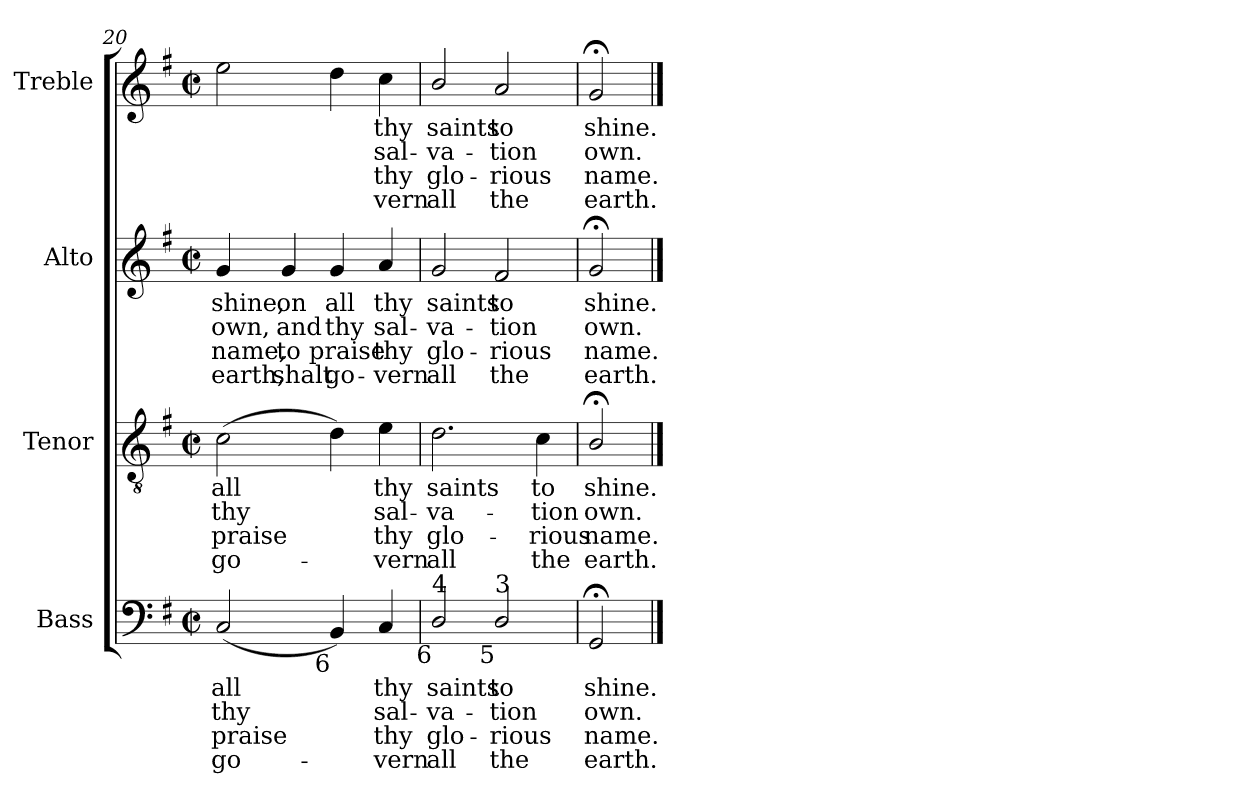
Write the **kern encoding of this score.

**kern	**text	**text	**text	**text	**kern	**text	**text	**text	**text	**kern	**text	**text	**text	**text	**kern	**text	**text	**text	**text
*part4	*part4	*part4	*part4	*part4	*part3	*part3	*part3	*part3	*part3	*part2	*part2	*part2	*part2	*part2	*part1	*part1	*part1	*part1	*part1
*staff4	*staff4	*staff4	*staff4	*staff4	*staff3	*staff3	*staff3	*staff3	*staff3	*staff2	*staff2	*staff2	*staff2	*staff2	*staff1	*staff1	*staff1	*staff1	*staff1
*I"Bass	*	*	*	*	*I"Tenor	*	*	*	*	*I"Alto	*	*	*	*	*I"Treble	*	*	*	*
*I'B.	*	*	*	*	*I'T.	*	*	*	*	*I'A.	*	*	*	*	*I'Tr.	*	*	*	*
*clefF4	*	*	*	*	*clefGv2	*	*	*	*	*clefG2	*	*	*	*	*clefG2	*	*	*	*
*	*	*	*	*	*ITrd7c12	*	*	*	*	*	*	*	*	*	*	*	*	*	*
*k[f#]	*	*	*	*	*k[f#]	*	*	*	*	*k[f#]	*	*	*	*	*k[f#]	*	*	*	*
*G:	*	*	*	*	*G:	*	*	*	*	*G:	*	*	*	*	*G:	*	*	*	*
*M2/2	*	*	*	*	*M2/2	*	*	*	*	*M2/2	*	*	*	*	*M2/2	*	*	*	*
*met(c|)	*	*	*	*	*met(c|)	*	*	*	*	*met(c|)	*	*	*	*	*met(c|)	*	*	*	*
=20	=20	=20	=20	=20	=20	=20	=20	=20	=20	=20	=20	=20	=20	=20	=20	=20	=20	=20	=20
!	!LO:LY:b:color=#000000	!LO:LY:b:color=#000000	!LO:LY:b:color=#000000	!LO:LY:b:color=#000000	!	!	!	!	!	!	!	!	!	!	!	!	!	!	!
!	!	!	!	!	!	!LO:LY:b:color=#000000	!LO:LY:b:color=#000000	!LO:LY:b:color=#000000	!LO:LY:b:color=#000000	!	!	!	!	!	!	!	!	!	!
!	!	!	!	!	!	!	!	!	!	!	!LO:LY:b:color=#000000	!LO:LY:b:color=#000000	!LO:LY:b:color=#000000	!LO:LY:b:color=#000000	!	!	!	!	!
(2Ci/	all	thy	praise	go-	(2Ci\	all	thy	praise	go-	4gi/	shine,	own,	name,	earth,	2eei\	.	.	.	.
!	!	!	!	!	!	!	!	!	!	!	!LO:LY:b:color=#000000	!LO:LY:b:color=#000000	!LO:LY:b:color=#000000	!LO:LY:b:color=#000000	!	!	!	!	!
.	.	.	.	.	.	.	.	.	.	4gi/	on	and	to	shalt	.	.	.	.	.
!LO:TX:b:rj:t=6	!	!	!	!	!	!	!	!	!	!	!	!	!	!	!	!	!	!	!
!	!	!	!	!	!	!	!	!	!	!	!LO:LY:b:color=#000000	!LO:LY:b:color=#000000	!LO:LY:b:color=#000000	!LO:LY:b:color=#000000	!	!	!	!	!
4BBi/)	.	.	.	.	4Di\)	.	.	.	.	4gi/	all	thy	praise	go-	4ddi\	.	.	.	.
!	!LO:LY:b:color=#000000	!LO:LY:b:color=#000000	!LO:LY:b:color=#000000	!LO:LY:b:color=#000000	!	!	!	!	!	!	!	!	!	!	!	!	!	!	!
!	!	!	!	!	!	!LO:LY:b:color=#000000	!LO:LY:b:color=#000000	!LO:LY:b:color=#000000	!LO:LY:b:color=#000000	!	!	!	!	!	!	!	!	!	!
!	!	!	!	!	!	!	!	!	!	!	!LO:LY:b:color=#000000	!LO:LY:b:color=#000000	!LO:LY:b:color=#000000	!LO:LY:b:color=#000000	!	!	!	!	!
!	!	!	!	!	!	!	!	!	!	!	!	!	!	!	!	!LO:LY:b:color=#000000	!LO:LY:b:color=#000000	!LO:LY:b:color=#000000	!LO:LY:b:color=#000000
4Ci/	thy	sal-	-thy	vern	4Ei\	thy	sal-	-thy	vern	4ai/	thy	sal-	-thy	vern	4cci\	thy	sal-	-thy	vern
=21	=21	=21	=21	=21	=21	=21	=21	=21	=21	=21	=21	=21	=21	=21	=21	=21	=21	=21	=21
!	!LO:LY:b:color=#000000	!LO:LY:b:color=#000000	!LO:LY:b:color=#000000	!LO:LY:b:color=#000000	!	!	!	!	!	!	!	!	!	!	!	!	!	!	!
!	!	!	!	!	!	!LO:LY:b:color=#000000	!LO:LY:b:color=#000000	!LO:LY:b:color=#000000	!LO:LY:b:color=#000000	!	!	!	!	!	!	!	!	!	!
!	!	!	!	!	!	!	!	!	!	!	!LO:LY:b:color=#000000	!LO:LY:b:color=#000000	!LO:LY:b:color=#000000	!LO:LY:b:color=#000000	!	!	!	!	!
!LO:TX:b:rj:t=6	!	!	!	!	!	!	!	!	!	!	!	!	!	!	!	!	!	!	!
!LO:TX:t=4	!	!	!	!	!	!	!	!	!	!	!	!	!	!	!	!	!	!	!
!	!	!	!	!	!	!	!	!	!	!	!	!	!	!	!	!LO:LY:b:color=#000000	!LO:LY:b:color=#000000	!LO:LY:b:color=#000000	!LO:LY:b:color=#000000
2Di/	saints	-va-	glo-	-all	2.Di\	saints	-va-	glo-	-all	2gi/	saints	-va-	glo-	-all	2bi/	saints	-va-	glo-	-all
!	!LO:LY:b:color=#000000	!LO:LY:b:color=#000000	!LO:LY:b:color=#000000	!LO:LY:b:color=#000000	!	!	!	!	!	!	!	!	!	!	!	!	!	!	!
!	!	!	!	!	!	!	!	!	!	!	!LO:LY:b:color=#000000	!LO:LY:b:color=#000000	!LO:LY:b:color=#000000	!LO:LY:b:color=#000000	!	!	!	!	!
!LO:TX:b:rj:t=5	!	!	!	!	!	!	!	!	!	!	!	!	!	!	!	!	!	!	!
!LO:TX:t=3	!	!	!	!	!	!	!	!	!	!	!	!	!	!	!	!	!	!	!
!	!	!	!	!	!	!	!	!	!	!	!	!	!	!	!	!LO:LY:b:color=#000000	!LO:LY:b:color=#000000	!LO:LY:b:color=#000000	!LO:LY:b:color=#000000
2Di/	to	-tion	rious	the	.	.	.	.	.	2f#i/	to	-tion	rious	the	2ai/	to	-tion	rious	the
!	!	!	!	!	!	!LO:LY:b:color=#000000	!LO:LY:b:color=#000000	!LO:LY:b:color=#000000	!LO:LY:b:color=#000000	!	!	!	!	!	!	!	!	!	!
.	.	.	.	.	4Ci\	to	-tion	rious	the	.	.	.	.	.	.	.	.	.	.
=22	=22	=22	=22	=22	=22	=22	=22	=22	=22	=22	=22	=22	=22	=22	=22	=22	=22	=22	=22
!	!LO:LY:b:color=#000000	!LO:LY:b:color=#000000	!LO:LY:b:color=#000000	!LO:LY:b:color=#000000	!	!	!	!	!	!	!	!	!	!	!	!	!	!	!
!	!	!	!	!	!	!LO:LY:b:color=#000000	!LO:LY:b:color=#000000	!LO:LY:b:color=#000000	!LO:LY:b:color=#000000	!	!	!	!	!	!	!	!	!	!
!	!	!	!	!	!	!	!	!	!	!	!LO:LY:b:color=#000000	!LO:LY:b:color=#000000	!LO:LY:b:color=#000000	!LO:LY:b:color=#000000	!	!	!	!	!
!	!	!	!	!	!	!	!	!	!	!	!	!	!	!	!	!LO:LY:b:color=#000000	!LO:LY:b:color=#000000	!LO:LY:b:color=#000000	!LO:LY:b:color=#000000
2GG;i/	shine.	own.	name.	earth.	2BB;i/	shine.	own.	name.	earth.	2g;i/	shine.	own.	name.	earth.	2g;i/	shine.	own.	name.	earth.
==	==	==	==	==	==	==	==	==	==	==	==	==	==	==	==	==	==	==	==
*-	*-	*-	*-	*-	*-	*-	*-	*-	*-	*-	*-	*-	*-	*-	*-	*-	*-	*-	*-
